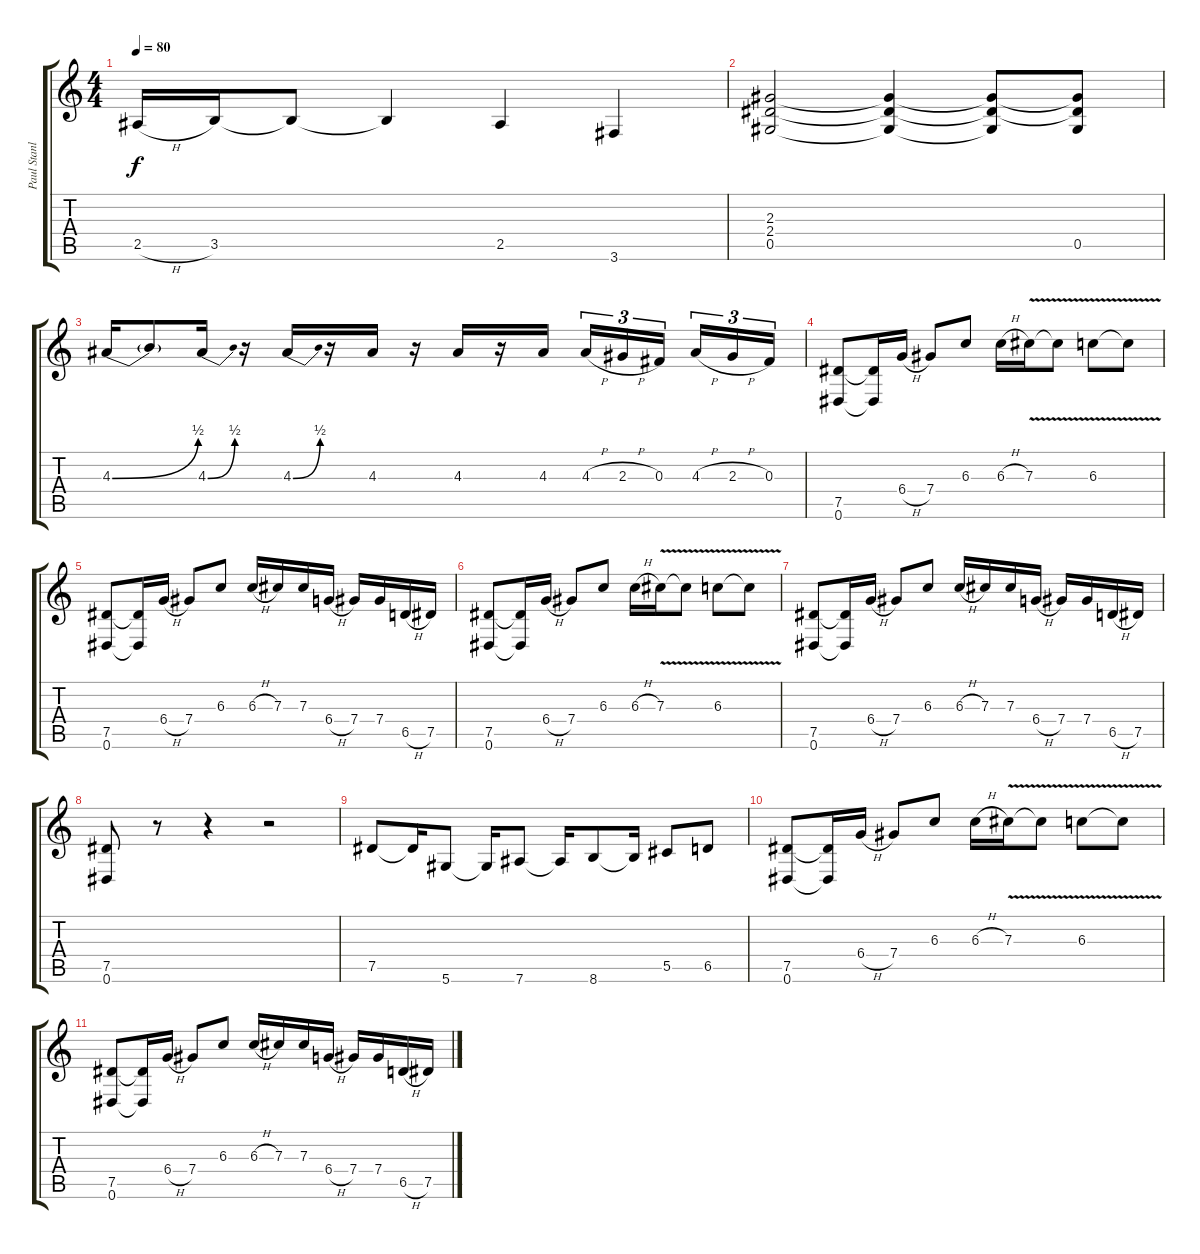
\track ("Paul Stanley" "Paul Stanl") {instrument overdrivenguitar}
\staff {score tabs}
\tuning (Eb4 Bb3 Gb3 Db3 Ab2 Eb2) {hide}
\ts (4 4)
\tempo 80
\clef g2
\ks c
2.5{h}.16{dy f} 3.5.16 3.5{t}.8 3.5{t}.4 2.5.4 3.6.4 |
(2.3 2.4 0.5).2 (2.3{t} 2.4{t} 0.5{t}).4 (2.3{t} 2.4{t} 0.5{t}).8 (2.3{t} 2.4{t} 0.5).8 |
4.3{be (bend 0 0 60 2)}.16 4.3{t}.8 4.3{be (bend 0 0 60 2)}.16 r.16 4.3{be (bend 0 0 60 2)}.16 r.16 4.3.16 r.16 4.3.16 r.16 4.3.16 4.3{h}.16{tu (3 2)} 2.3{h}.16{tu (3 2)} 0.3.16{tu (3 2) beam splitsecondary} 4.3{h}.16{tu (3 2)} 2.3{h}.16{tu (3 2)} 0.3.16{tu (3 2)} |
(7.5 0.6).8 (7.5{t} 0.6{t}).16 6.4{h}.16 7.4.8 6.3.8 6.3{h}.16 7.3{v}.16 7.3{t}.8 6.3{v}.8 6.3{t}.8 |
(7.5 0.6).8 (7.5{t} 0.6{t}).16 6.4{h}.16 7.4.8 6.3.8 6.3{h}.16 7.3.16 7.3.16 6.4{h}.16 7.4.16 7.4.16 6.5{h}.16 7.5.16 |
(7.5 0.6).8 (7.5{t} 0.6{t}).16 6.4{h}.16 7.4.8 6.3.8 6.3{h}.16 7.3{v}.16 7.3{t}.8 6.3{v}.8 6.3{t}.8 |
(7.5 0.6).8 (7.5{t} 0.6{t}).16 6.4{h}.16 7.4.8 6.3.8 6.3{h}.16 7.3.16 7.3.16 6.4{h}.16 7.4.16 7.4.16 6.5{h}.16 7.5.16 |
(7.5 0.6).8 r.8 r.4 r.2 |
7.5.8 7.5{t}.16 5.6.8 5.6{t}.16 7.6.8 7.6{t}.16 8.6.8 8.6{t}.16 5.5.8 6.5.8 |
(7.5 0.6).8 (7.5{t} 0.6{t}).16 6.4{h}.16 7.4.8 6.3.8 6.3{h}.16 7.3{v}.16 7.3{t}.8 6.3{v}.8 6.3{t}.8 |
(7.5 0.6).8 (7.5{t} 0.6{t}).16 6.4{h}.16 7.4.8 6.3.8 6.3{h}.16 7.3.16 7.3.16 6.4{h}.16 7.4.16 7.4.16 6.5{h}.16 7.5.16
